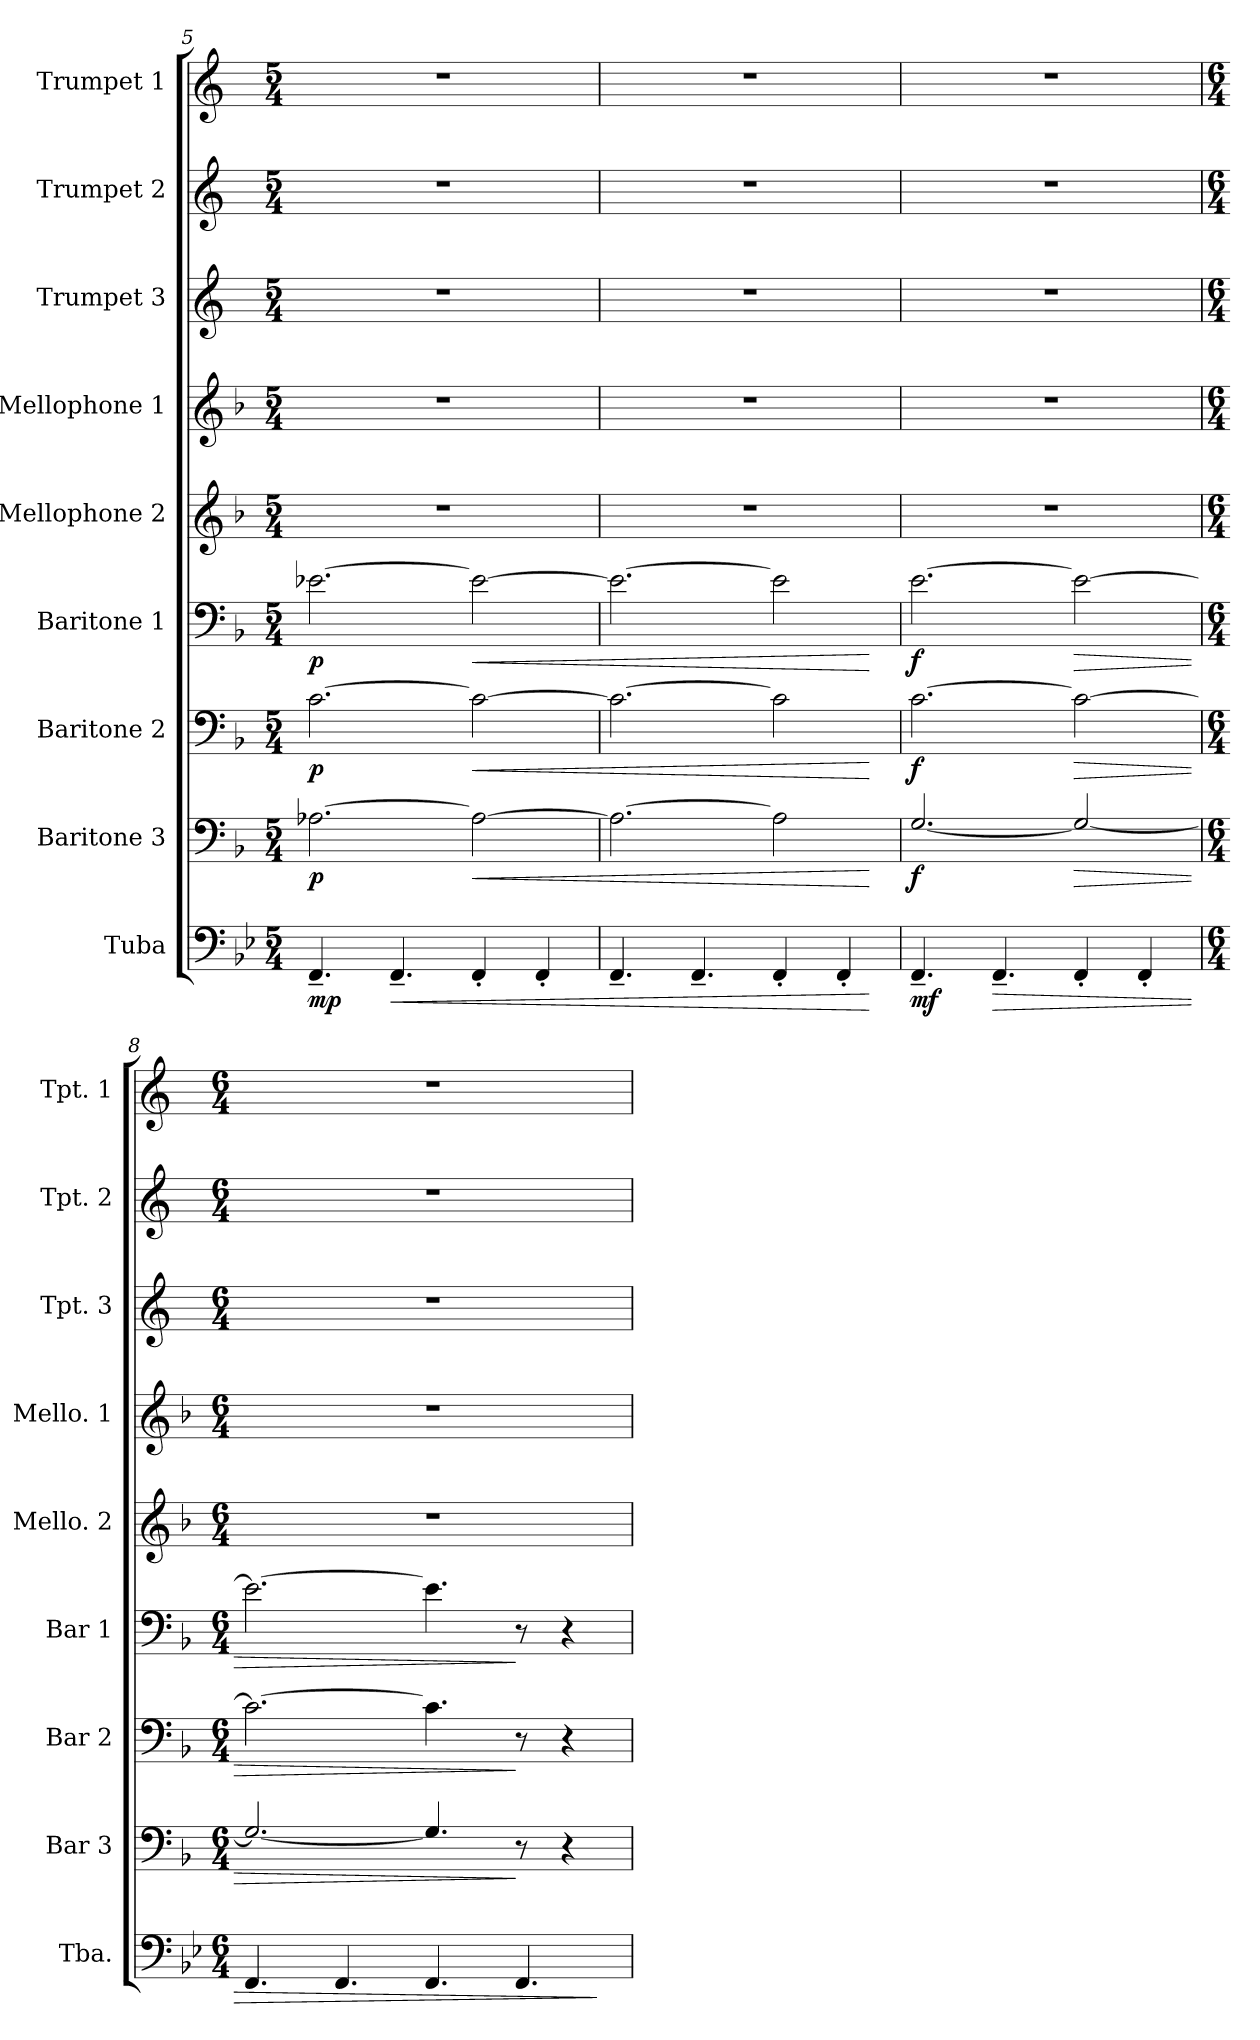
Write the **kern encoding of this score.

**kern	**dynam	**kern	**dynam	**kern	**dynam	**kern	**dynam	**kern	**kern	**kern	**kern	**kern
*part9	*part9	*part8	*part8	*part7	*part7	*part6	*part6	*part5	*part4	*part3	*part2	*part1
*staff9	*staff9	*staff8	*staff8	*staff7	*staff7	*staff6	*staff6	*staff5	*staff4	*staff3	*staff2	*staff1
*I"Tuba	*	*I"Baritone 3	*	*I"Baritone 2	*	*I"Baritone 1	*	*I"Mellophone 2	*I"Mellophone 1	*I"Trumpet 3	*I"Trumpet 2	*I"Trumpet 1
*I'Tba.	*	*I'Bar 3	*	*I'Bar 2	*	*I'Bar 1	*	*I'Mello. 2	*I'Mello. 1	*I'Tpt. 3	*I'Tpt. 2	*I'Tpt. 1
*clefF4	*	*clefF4	*	*clefF4	*	*clefF4	*	*clefG2	*clefG2	*clefG2	*clefG2	*clefG2
*	*	*ITrd4c7	*	*ITrd4c7	*	*ITrd4c7	*	*ITrd4c7	*ITrd4c7	*ITrd1c2	*ITrd1c2	*ITrd1c2
*k[b-e-]	*	*k[b-e-]	*	*k[b-e-]	*	*k[b-e-]	*	*k[b-e-]	*k[b-e-]	*k[b-e-]	*k[b-e-]	*k[b-e-]
*M5/4	*	*M5/4	*	*M5/4	*	*M5/4	*	*M5/4	*M5/4	*M5/4	*M5/4	*M5/4
=5	=5	=5	=5	=5	=5	=5	=5	=5	=5	=5	=5	=5
!	!LO:DY:b	!	!LO:DY:b	!	!LO:DY:b	!	!LO:DY:b	!	!	!	!	!
4.FF~/	mp	[2.D-X\	p	[2.F\	p	[2.A-X\	p	4%5r	4%5r	4%5r	4%5r	4%5r
!	!LO:HP:b	!	!	!	!	!	!	!	!	!	!	!
4.FF~/	<	.	.	.	.	.	.	.	.	.	.	.
!	!	!	!LO:HP:b	!	!LO:HP:b	!	!LO:HP:b	!	!	!	!	!
4FF'/	.	2D-\_	<	2F\_	<	2A-\_	<	.	.	.	.	.
4FF'/	.	.	.	.	.	.	.	.	.	.	.	.
=6	=6	=6	=6	=6	=6	=6	=6	=6	=6	=6	=6	=6
4.FF~/	.	2.D-\_	.	2.F\_	.	2.A-\_	.	4%5r	4%5r	4%5r	4%5r	4%5r
4.FF~/	.	.	.	.	.	.	.	.	.	.	.	.
4FF'/	.	2D-\]	.	2F\]	.	2A-\]	.	.	.	.	.	.
4FF'/	.	.	.	.	.	.	.	.	.	.	.	.
.	[	.	[	.	[	.	[	.	.	.	.	.
!!LO:PB:g=z
=7	=7	=7	=7	=7	=7	=7	=7	=7	=7	=7	=7	=7
!	!LO:DY:b	!	!LO:DY:b	!	!LO:DY:b	!	!LO:DY:b	!	!	!	!	!
4.FF~/	mf	[2.C/	f	[2.F\	f	[2.A\	f	4%5r	4%5r	4%5r	4%5r	4%5r
!	!LO:HP:b	!	!	!	!	!	!	!	!	!	!	!
4.FF~/	>	.	.	.	.	.	.	.	.	.	.	.
!	!	!	!LO:HP:b	!	!LO:HP:b	!	!LO:HP:b	!	!	!	!	!
4FF'/	.	2C/_	>	2F\_	>	2A\_	>	.	.	.	.	.
4FF'/	.	.	.	.	.	.	.	.	.	.	.	.
=8	=8	=8	=8	=8	=8	=8	=8	=8	=8	=8	=8	=8
*M6/4	*	*M6/4	*	*M6/4	*	*M6/4	*	*M6/4	*M6/4	*M6/4	*M6/4	*M6/4
4.FF/	.	2.C/_	.	2.F\_	.	2.A\_	.	1.r	1.r	1.r	1.r	1.r
4.FF/	.	.	.	.	.	.	.	.	.	.	.	.
4.FF/	.	4.C/]	.	4.F\]	.	4.A\]	.	.	.	.	.	.
4.FF/	.	8r	]	8r	]	8r	]	.	.	.	.	.
.	.	4r	.	4r	.	4r	.	.	.	.	.	.
.	]	.	.	.	.	.	.	.	.	.	.	.
=	=	=	=	=	=	=	=	=	=	=	=	=
*-	*-	*-	*-	*-	*-	*-	*-	*-	*-	*-	*-	*-
